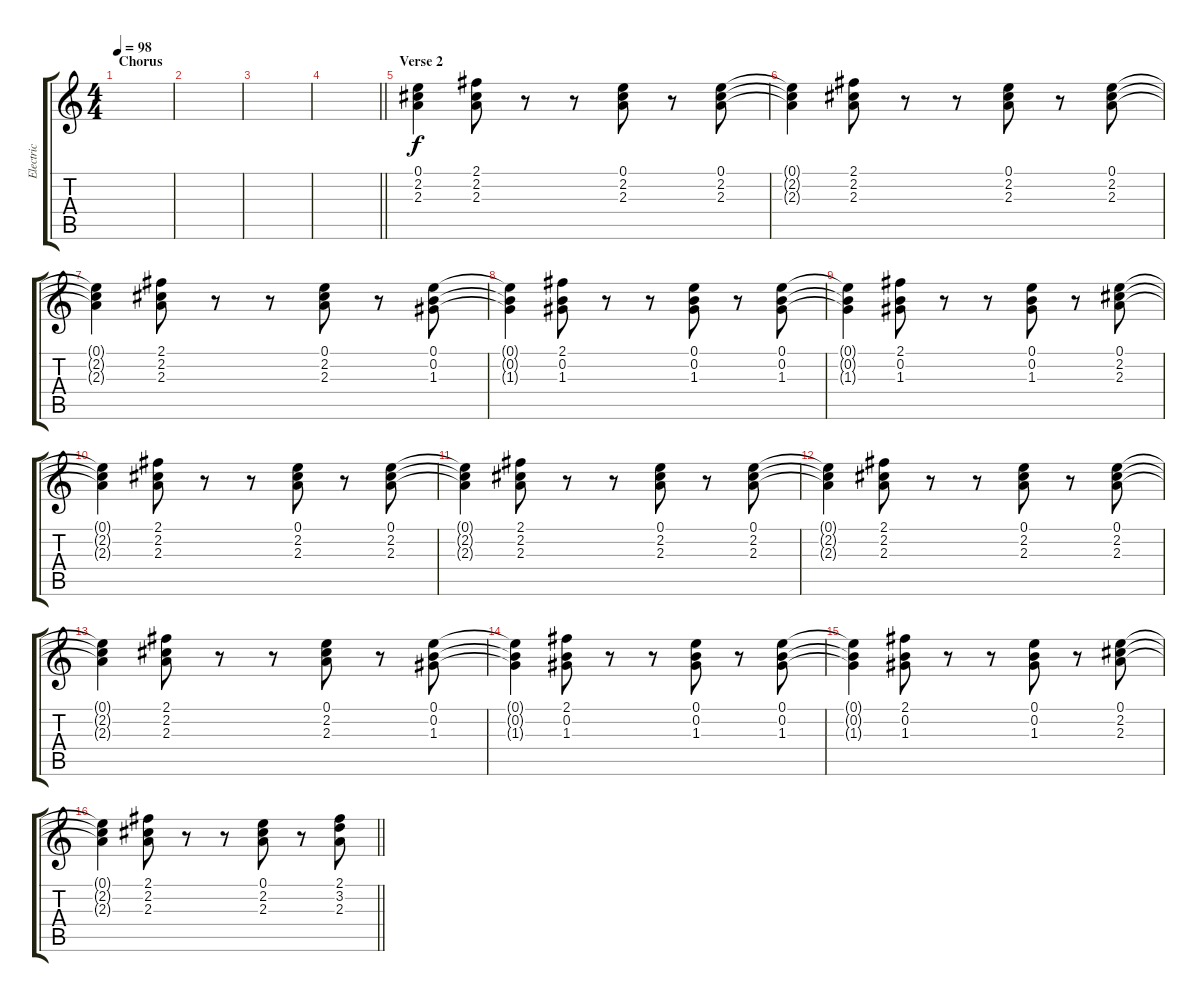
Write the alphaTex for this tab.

\track ("Electric" "Electric") {instrument overdrivenguitar}
\staff {score tabs}
\tuning (E4 B3 G3 D3 A2 E2) {hide}
\ts (4 4)
\section ("" "Chorus")
\tempo 98
\clef g2
\ks c
|
|
|
\barLineRight lightlight
|
\section ("" "Verse 2")
(0.1 2.2 2.3).4 (2.1 2.2 2.3).8 r.8 r.8 (0.1 2.2 2.3).8 r.8 (0.1 2.2 2.3).8 |
(0.1{t} 2.2{t} 2.3{t}).4 (2.1 2.2 2.3).8 r.8 r.8 (0.1 2.2 2.3).8 r.8 (0.1 2.2 2.3).8 |
(0.1{t} 2.2{t} 2.3{t}).4 (2.1 2.2 2.3).8 r.8 r.8 (0.1 2.2 2.3).8 r.8 (0.1 0.2 1.3).8 |
(0.1{t} 0.2{t} 1.3{t}).4 (2.1 0.2 1.3).8 r.8 r.8 (0.1 0.2 1.3).8 r.8 (0.1 0.2 1.3).8 |
(0.1{t} 0.2{t} 1.3{t}).4 (2.1 0.2 1.3).8 r.8 r.8 (0.1 0.2 1.3).8 r.8 (0.1 2.2 2.3).8 |
(0.1{t} 2.2{t} 2.3{t}).4 (2.1 2.2 2.3).8 r.8 r.8 (0.1 2.2 2.3).8 r.8 (0.1 2.2 2.3).8 |
(0.1{t} 2.2{t} 2.3{t}).4 (2.1 2.2 2.3).8 r.8 r.8 (0.1 2.2 2.3).8 r.8 (0.1 2.2 2.3).8 |
(0.1{t} 2.2{t} 2.3{t}).4 (2.1 2.2 2.3).8 r.8 r.8 (0.1 2.2 2.3).8 r.8 (0.1 2.2 2.3).8 |
(0.1{t} 2.2{t} 2.3{t}).4 (2.1 2.2 2.3).8 r.8 r.8 (0.1 2.2 2.3).8 r.8 (0.1 0.2 1.3).8 |
(0.1{t} 0.2{t} 1.3{t}).4 (2.1 0.2 1.3).8 r.8 r.8 (0.1 0.2 1.3).8 r.8 (0.1 0.2 1.3).8 |
(0.1{t} 0.2{t} 1.3{t}).4 (2.1 0.2 1.3).8 r.8 r.8 (0.1 0.2 1.3).8 r.8 (0.1 2.2 2.3).8 |
\barLineRight lightlight
(0.1{t} 2.2{t} 2.3{t}).4 (2.1 2.2 2.3).8 r.8 r.8 (0.1 2.2 2.3).8 r.8 (2.1 3.2 2.3).8
